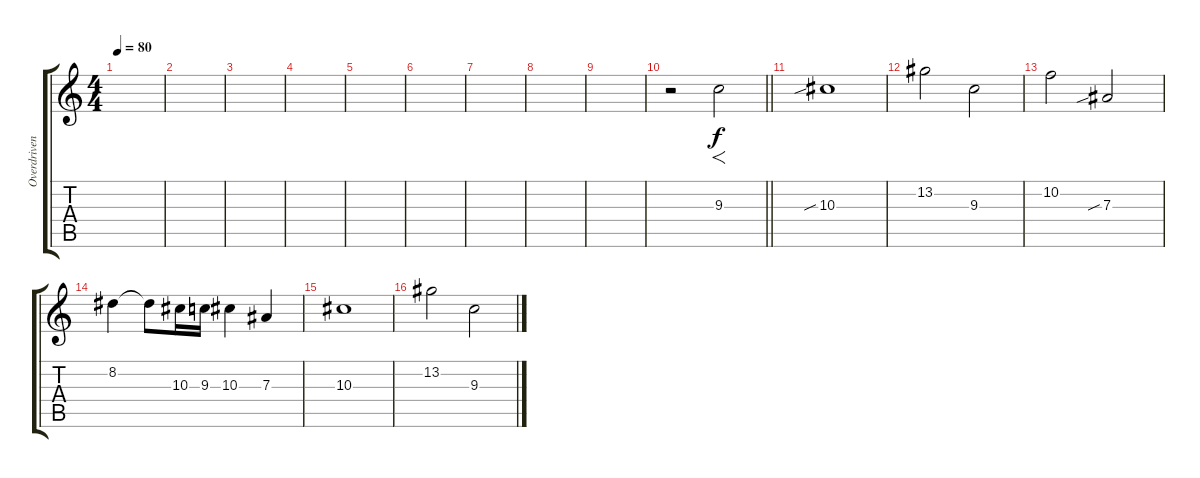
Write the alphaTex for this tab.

\track ("Overdriven Guitar 1" "Overdriven") {instrument overdrivenguitar}
\staff {score tabs}
\tuning (C4 G3 Eb3 Bb2 F2 C2) {hide}
\ts (4 4)
\tempo 80
\clef g2
\ks c
|
|
|
|
|
|
|
|
|
\barLineRight lightlight
r.2 9.3.2{f} |
10.3{sib}.1 |
13.2.2 9.3.2 |
10.2.2 7.3{sib}.2 |
8.2.4 8.2{t}.8 10.3.16 9.3.16 10.3.4 7.3.4 |
10.3.1 |
13.2.2 9.3.2
